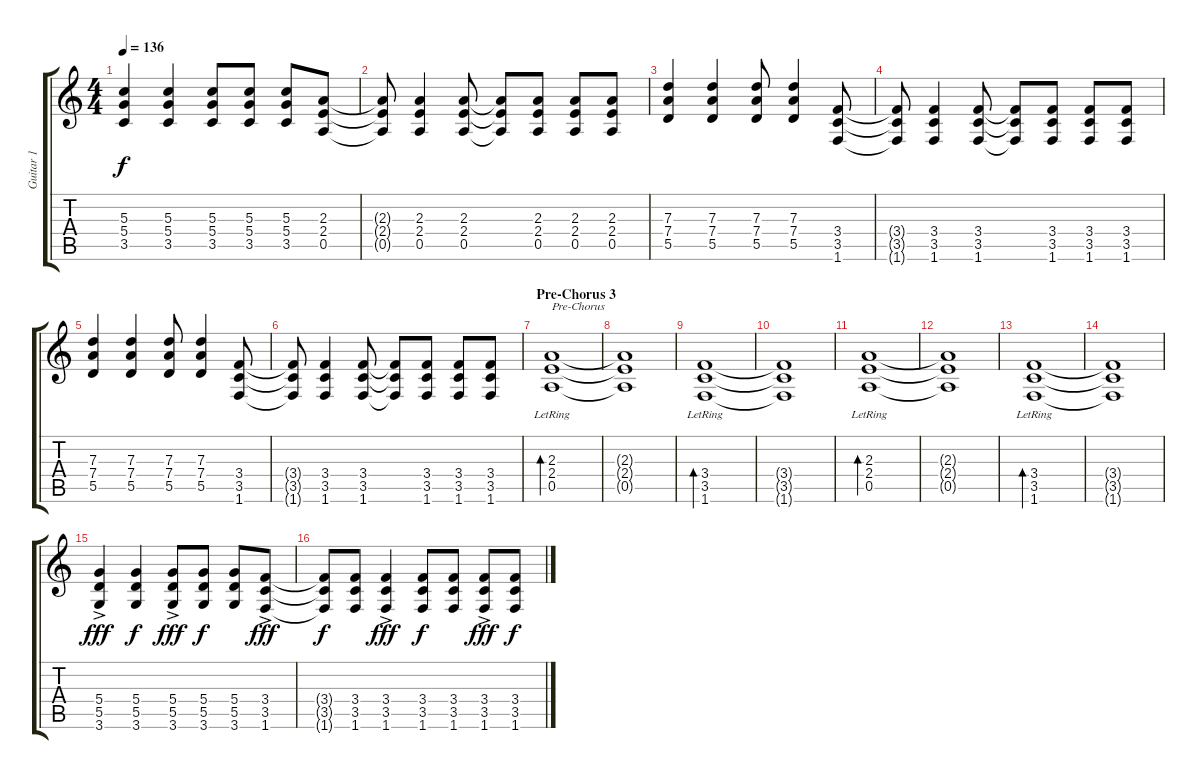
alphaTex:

\track ("Guitar 1" "Guitar 1") {instrument electricguitarclean}
\staff {score tabs}
\tuning (E4 C4 G3 D3 A2 E2) {hide}
\ts (4 4)
\tempo 136
\clef g2
\ks c
(5.3 5.4 3.5).4{dy f} (5.3 5.4 3.5).4 (5.3 5.4 3.5).8 (5.3 5.4 3.5).8 (5.3 5.4 3.5).8 (2.3 2.4 0.5).8 |
(2.3{t} 2.4{t} 0.5{t}).8 (2.3 2.4 0.5).4 (2.3 2.4 0.5).8 (2.3{t} 2.4{t} 0.5{t}).8 (2.3 2.4 0.5).8 (2.3 2.4 0.5).8 (2.3 2.4 0.5).8 |
(7.3 7.4 5.5).4 (7.3 7.4 5.5).4 (7.3 7.4 5.5).8 (7.3 7.4 5.5).4 (3.4 3.5 1.6).8 |
(3.4{t} 3.5{t} 1.6{t}).8 (3.4 3.5 1.6).4 (3.4 3.5 1.6).8 (3.4{t} 3.5{t} 1.6{t}).8 (3.4 3.5 1.6).8 (3.4 3.5 1.6).8 (3.4 3.5 1.6).8 |
(7.3 7.4 5.5).4 (7.3 7.4 5.5).4 (7.3 7.4 5.5).8 (7.3 7.4 5.5).4 (3.4 3.5 1.6).8 |
(3.4{t} 3.5{t} 1.6{t}).8 (3.4 3.5 1.6).4 (3.4 3.5 1.6).8 (3.4{t} 3.5{t} 1.6{t}).8 (3.4 3.5 1.6).8 (3.4 3.5 1.6).8 (3.4 3.5 1.6).8 |
\section ("" "Pre-Chorus 3")
(2.3{lr} 2.4{lr} 0.5{lr}).1{bd 240 txt "Pre-Chorus" volume 16} |
(2.3{t} 2.4{t} 0.5{t}).1 |
(3.4{lr} 3.5{lr} 1.6{lr}).1{bd 240} |
(3.4{t} 3.5{t} 1.6{t}).1 |
(2.3{lr} 2.4{lr} 0.5{lr}).1{bd 240} |
(2.3{t} 2.4{t} 0.5{t}).1 |
(3.4{lr} 3.5{lr} 1.6{lr}).1{bd 240} |
(3.4{t} 3.5{t} 1.6{t}).1 |
(5.4{ac} 5.5{ac} 3.6{ac}).4{dy fff volume 10 instrument electricguitarmuted} (5.4 5.5 3.6).4{dy f} (5.4{ac} 5.5{ac} 3.6{ac}).8{dy fff} (5.4 5.5 3.6).8{dy f} (5.4 5.5 3.6).8 (3.4{ac} 3.5{ac} 1.6{ac}).8{dy fff} |
(3.4{t} 3.5{t} 1.6{t}).8{dy f} (3.4 3.5 1.6).8 (3.4{ac} 3.5{ac} 1.6{ac}).4{dy fff} (3.4 3.5 1.6).8{dy f} (3.4 3.5 1.6).8 (3.4{ac} 3.5{ac} 1.6{ac}).8{dy fff} (3.4 3.5 1.6).8{dy f}
